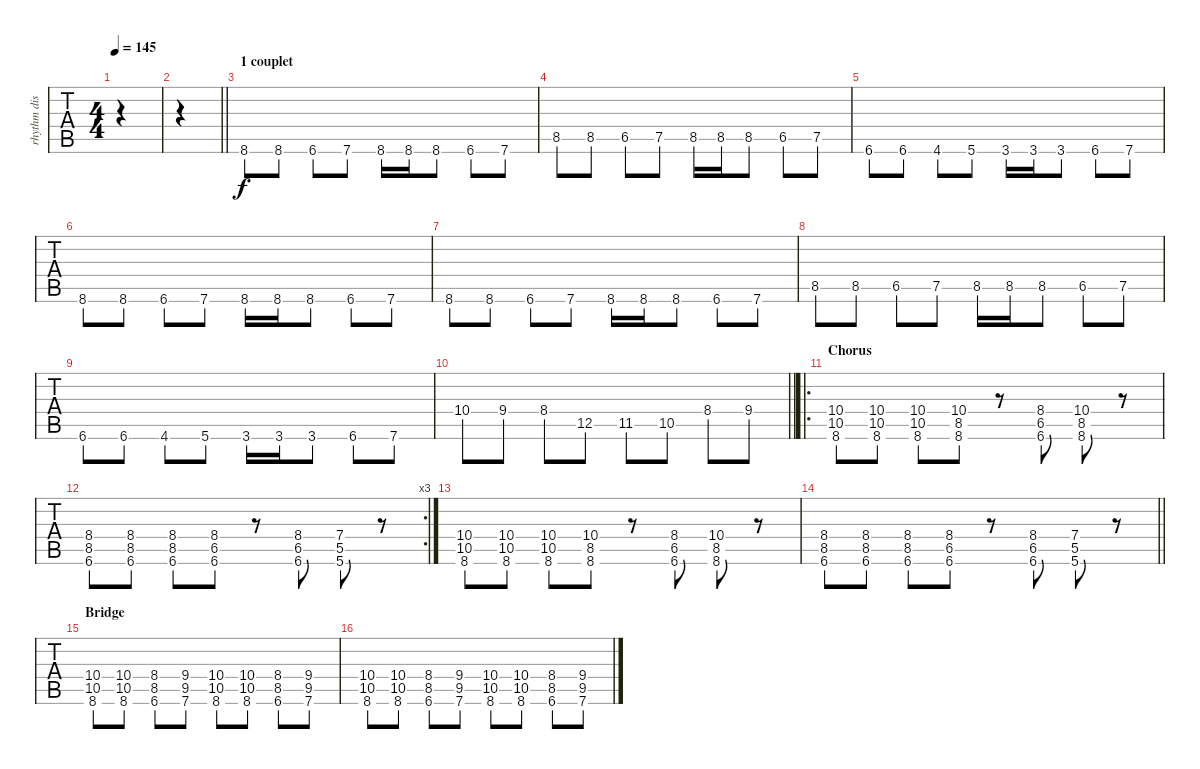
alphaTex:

\track ("rhythm dist" "rhythm dis") {instrument distortionguitar}
\staff {tabs}
\tuning (E4 B3 G3 D3 A2 E2) {hide}
\ts (4 4)
\tempo 145
\clef g2
\ks cminor
|
\barLineRight lightlight
|
\section ("" "1 couplet")
8.6.8 8.6.8 6.6.8 7.6.8 8.6.16 8.6.16 8.6.8 6.6.8 7.6.8 |
8.5.8 8.5.8 6.5.8 7.5.8 8.5.16 8.5.16 8.5.8 6.5.8 7.5.8 |
6.6.8 6.6.8 4.6.8 5.6.8 3.6.16 3.6.16 3.6.8 6.6.8 7.6.8 |
8.6.8 8.6.8 6.6.8 7.6.8 8.6.16 8.6.16 8.6.8 6.6.8 7.6.8 |
8.6.8 8.6.8 6.6.8 7.6.8 8.6.16 8.6.16 8.6.8 6.6.8 7.6.8 |
8.5.8 8.5.8 6.5.8 7.5.8 8.5.16 8.5.16 8.5.8 6.5.8 7.5.8 |
6.6.8 6.6.8 4.6.8 5.6.8 3.6.16 3.6.16 3.6.8 6.6.8 7.6.8 |
\barLineRight lightlight
10.4.8 9.4.8 8.4.8 12.5.8 11.5.8 10.5.8 8.4.8 9.4.8 |
\ro
\section ("" "Chorus")
(10.4 10.5 8.6).8 (10.4 10.5 8.6).8 (10.4 10.5 8.6).8 (10.4 8.5 8.6).8 r.8 (8.4 6.5 6.6).8 (10.4 8.5 8.6).8 r.8 |
\rc 3
(8.4 8.5 6.6).8 (8.4 8.5 6.6).8 (8.4 8.5 6.6).8 (8.4 6.5 6.6).8 r.8 (8.4 6.5 6.6).8 (7.4 5.5 5.6).8 r.8 |
(10.4 10.5 8.6).8 (10.4 10.5 8.6).8 (10.4 10.5 8.6).8 (10.4 8.5 8.6).8 r.8 (8.4 6.5 6.6).8 (10.4 8.5 8.6).8 r.8 |
\barLineRight lightlight
(8.4 8.5 6.6).8 (8.4 8.5 6.6).8 (8.4 8.5 6.6).8 (8.4 6.5 6.6).8 r.8 (8.4 6.5 6.6).8 (7.4 5.5 5.6).8 r.8 |
\section ("" "Bridge")
(10.4 10.5 8.6).8 (10.4 10.5 8.6).8 (8.4 8.5 6.6).8 (9.4 9.5 7.6).8 (10.4 10.5 8.6).8 (10.4 10.5 8.6).8 (8.4 8.5 6.6).8 (9.4 9.5 7.6).8 |
(10.4 10.5 8.6).8 (10.4 10.5 8.6).8 (8.4 8.5 6.6).8 (9.4 9.5 7.6).8 (10.4 10.5 8.6).8 (10.4 10.5 8.6).8 (8.4 8.5 6.6).8 (9.4 9.5 7.6).8
